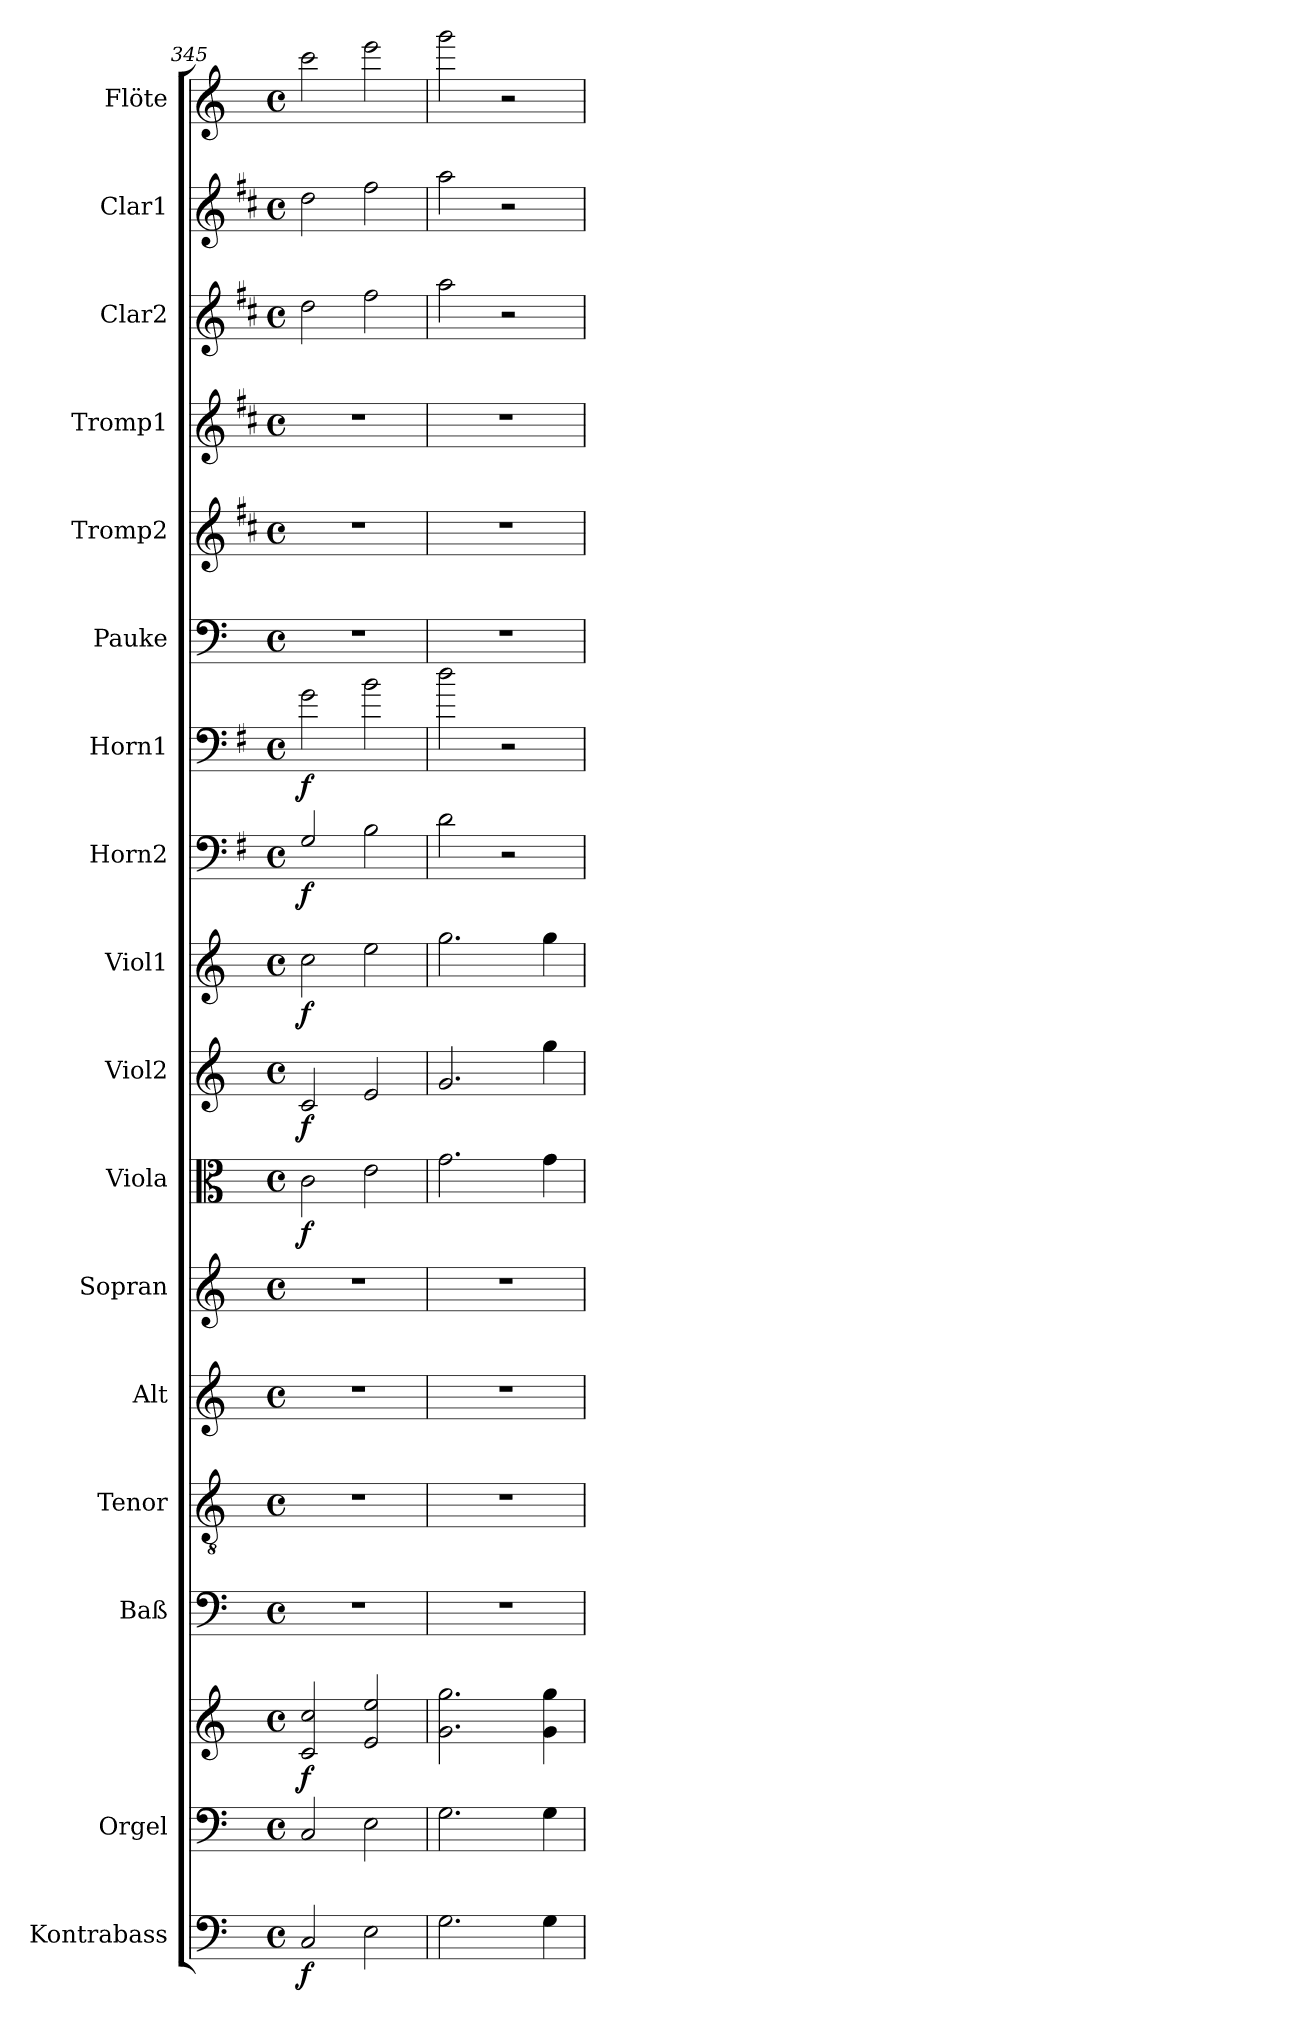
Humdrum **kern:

**kern	**dynam	**kern	**kern	**dynam	**kern	**kern	**kern	**kern	**kern	**dynam	**kern	**dynam	**kern	**dynam	**kern	**dynam	**kern	**dynam	**kern	**kern	**kern	**kern	**kern	**kern
*part17	*part17	*part16	*part16	*part16	*part15	*part14	*part13	*part12	*part11	*part11	*part10	*part10	*part9	*part9	*part8	*part8	*part7	*part7	*part6	*part5	*part4	*part3	*part2	*part1
*staff18	*staff18	*staff17	*staff16	*staff16/17	*staff15	*staff14	*staff13	*staff12	*staff11	*staff11	*staff10	*staff10	*staff9	*staff9	*staff8	*staff8	*staff7	*staff7	*staff6	*staff5	*staff4	*staff3	*staff2	*staff1
*I"Kontrabass	*	*I"Orgel	*	*	*I"Baß	*I"Tenor	*I"Alt	*I"Sopran	*I"Viola	*	*I"Viol2	*	*I"Viol1	*	*I"Horn2	*	*I"Horn1	*	*I"Pauke	*I"Tromp2	*I"Tromp1	*I"Clar2	*I"Clar1	*I"Flöte
*I'Kb	*	*	*	*	*I'B	*I'T	*I'A	*I'S	*I'Vla	*	*I'Vl2	*	*I'Vl1	*	*I'Hr2	*	*I'Hr1	*	*I'Pk	*I'Tr2	*I'Tr1	*I'Cl2	*I'Cl1	*I'Fl
*clefF4	*	*clefF4	*clefG2	*	*clefF4	*clefGv2	*clefG2	*clefG2	*clefC3	*	*clefG2	*	*clefG2	*	*clefF4	*	*clefF4	*	*clefF4	*clefG2	*clefG2	*clefG2	*clefG2	*clefG2
*ITrd7c12	*	*	*	*	*	*	*	*	*	*	*	*	*	*	*ITrd4c7	*	*ITrd4c7	*	*	*ITrd1c2	*ITrd1c2	*ITrd1c2	*ITrd1c2	*
*k[]	*	*k[]	*k[]	*	*k[]	*k[]	*k[]	*k[]	*k[]	*	*k[]	*	*k[]	*	*k[]	*	*k[]	*	*k[]	*k[]	*k[]	*k[]	*k[]	*k[]
*C:	*	*C:	*C:	*	*C:	*C:	*C:	*C:	*C:	*	*C:	*	*C:	*	*C:	*	*C:	*	*C:	*C:	*C:	*C:	*C:	*C:
*M4/4	*	*M4/4	*M4/4	*	*M4/4	*M4/4	*M4/4	*M4/4	*M4/4	*	*M4/4	*	*M4/4	*	*M4/4	*	*M4/4	*	*M4/4	*M4/4	*M4/4	*M4/4	*M4/4	*M4/4
*met(c)	*	*met(c)	*met(c)	*	*met(c)	*met(c)	*met(c)	*met(c)	*met(c)	*	*met(c)	*	*met(c)	*	*met(c)	*	*met(c)	*	*met(c)	*met(c)	*met(c)	*met(c)	*met(c)	*met(c)
=345	=345	=345	=345	=345	=345	=345	=345	=345	=345	=345	=345	=345	=345	=345	=345	=345	=345	=345	=345	=345	=345	=345	=345	=345
!	!LO:DY:b	!	!	!LO:DY:a=2	!	!	!	!	!	!LO:DY:b	!	!LO:DY:b	!	!LO:DY:b	!	!LO:DY:b	!	!LO:DY:b	!	!	!	!	!	!
2CC/	f	2C/	2c/ 2cc/	f	1r	1r	1r	1r	2c\	f	2c/	f	2cc\	f	2C/	f	2c\	f	1r	1r	1r	2cc\	2cc\	2ccc\
2EE\	.	2E\	2e/ 2ee/	.	.	.	.	.	2e\	.	2e/	.	2ee\	.	2E\	.	2e\	.	.	.	.	2ee\	2ee\	2eee\
=346	=346	=346	=346	=346	=346	=346	=346	=346	=346	=346	=346	=346	=346	=346	=346	=346	=346	=346	=346	=346	=346	=346	=346	=346
2.GG\	.	2.G\	2.g\ 2.gg\	.	1r	1r	1r	1r	2.g\	.	2.g/	.	2.gg\	.	2G\	.	2g\	.	1r	1r	1r	2gg\	2gg\	2ggg\
.	.	.	.	.	.	.	.	.	.	.	.	.	.	.	2r	.	2r	.	.	.	.	2r	2r	2r
4GG\	.	4G\	4g\ 4gg\	.	.	.	.	.	4g\	.	4gg\	.	4gg\	.	.	.	.	.	.	.	.	.	.	.
=	=	=	=	=	=	=	=	=	=	=	=	=	=	=	=	=	=	=	=	=	=	=	=	=
*-	*-	*-	*-	*-	*-	*-	*-	*-	*-	*-	*-	*-	*-	*-	*-	*-	*-	*-	*-	*-	*-	*-	*-	*-
